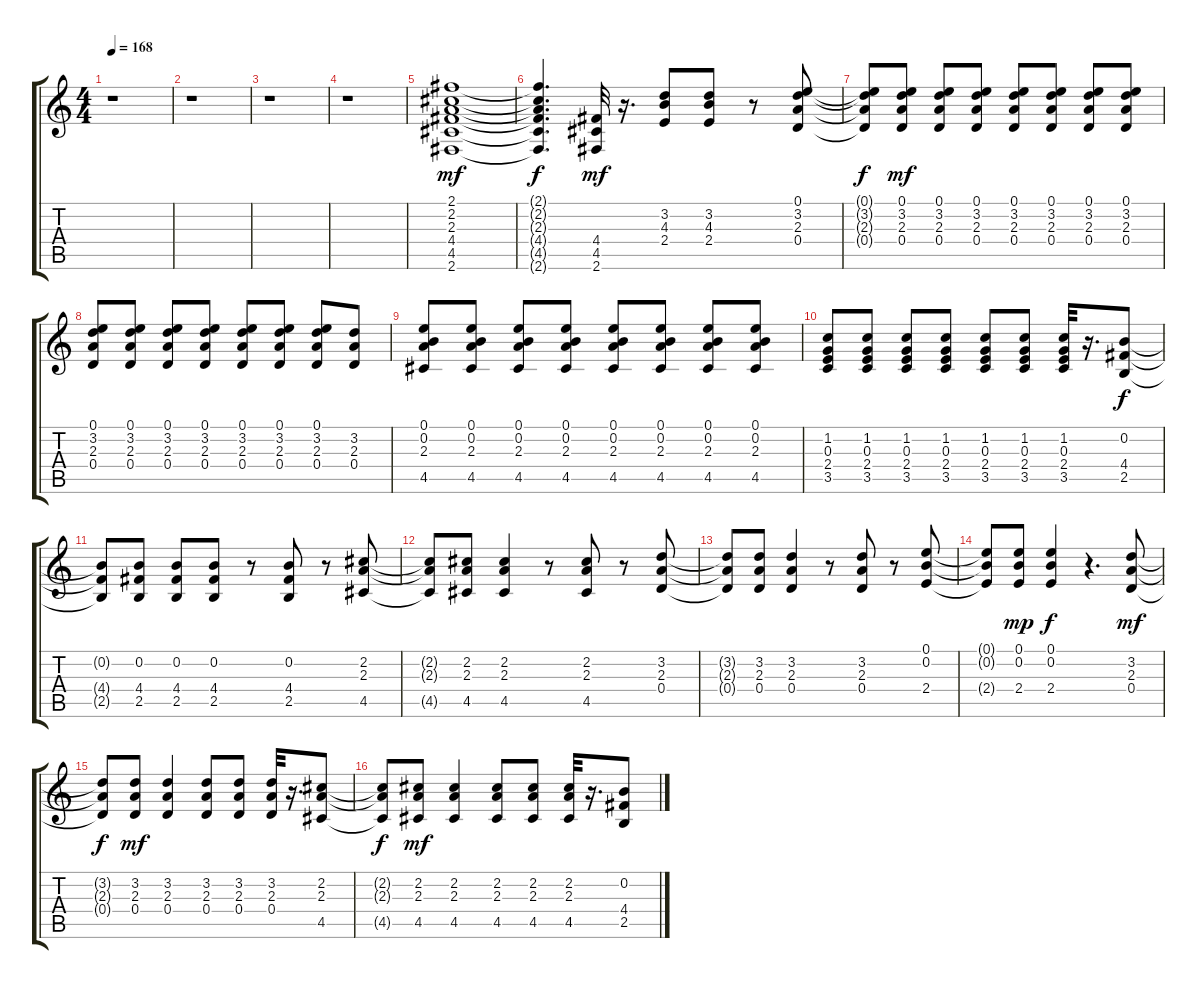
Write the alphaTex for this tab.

\track "" {instrument overdrivenguitar}
\staff {score tabs}
\tuning (E4 B3 G3 D3 A2 E2) {hide}
\ts (4 4)
\tempo 168
\clef g2
\ks c
r.1{dy mf} |
r.1 |
r.1 |
r.1 |
(2.1 2.2 2.3 4.4 4.5 2.6).1 |
(2.1{t} 2.2{t} 2.3{t} 4.4{t} 4.5{t} 2.6{t}).4{d dy f} (4.4 4.5 2.6).32{dy mf} r.16{d} (3.2 4.3 2.4).8 (3.2 4.3 2.4).8 r.8 (0.1 3.2 2.3 0.4).8 |
(0.1{t} 3.2{t} 2.3{t} 0.4{t}).8{dy f} (0.1 3.2 2.3 0.4).8{dy mf} (0.1 3.2 2.3 0.4).8 (0.1 3.2 2.3 0.4).8 (0.1 3.2 2.3 0.4).8 (0.1 3.2 2.3 0.4).8 (0.1 3.2 2.3 0.4).8 (0.1 3.2 2.3 0.4).8 |
(0.1 3.2 2.3 0.4).8 (0.1 3.2 2.3 0.4).8 (0.1 3.2 2.3 0.4).8 (0.1 3.2 2.3 0.4).8 (0.1 3.2 2.3 0.4).8 (0.1 3.2 2.3 0.4).8 (0.1 3.2 2.3 0.4).8 (3.2 2.3 0.4).8 |
(0.1 0.2 2.3 4.5).8 (0.1 0.2 2.3 4.5).8 (0.1 0.2 2.3 4.5).8 (0.1 0.2 2.3 4.5).8 (0.1 0.2 2.3 4.5).8 (0.1 0.2 2.3 4.5).8 (0.1 0.2 2.3 4.5).8 (0.1 0.2 2.3 4.5).8 |
(1.2 0.3 2.4 3.5).8 (1.2 0.3 2.4 3.5).8 (1.2 0.3 2.4 3.5).8 (1.2 0.3 2.4 3.5).8 (1.2 0.3 2.4 3.5).8 (1.2 0.3 2.4 3.5).8 (1.2 0.3 2.4 3.5).32 r.16{d} (0.2 4.4 2.5).8{dy f} |
(0.2{t} 4.4{t} 2.5{t}).8 (0.2 4.4 2.5).8 (0.2 4.4 2.5).8 (0.2 4.4 2.5).8 r.8 (0.2 4.4 2.5).8 r.8 (2.2 2.3 4.5).8 |
(2.2{t} 2.3{t} 4.5{t}).8 (2.2 2.3 4.5).8 (2.2 2.3 4.5).4 r.8 (2.2 2.3 4.5).8 r.8 (3.2 2.3 0.4).8 |
(3.2{t} 2.3{t} 0.4{t}).8 (3.2 2.3 0.4).8 (3.2 2.3 0.4).4 r.8 (3.2 2.3 0.4).8 r.8 (0.1 0.2 2.4).8 |
(0.1{t} 0.2{t} 2.4{t}).8 (0.1 0.2 2.4).8{dy mp} (0.1 0.2 2.4).4{dy f} r.4{d} (3.2 2.3 0.4).8{dy mf} |
(3.2{t} 2.3{t} 0.4{t}).8{dy f} (3.2 2.3 0.4).8{dy mf} (3.2 2.3 0.4).4 (3.2 2.3 0.4).8 (3.2 2.3 0.4).8 (3.2 2.3 0.4).32 r.16{d} (2.2 2.3 4.5).8 |
(2.2{t} 2.3{t} 4.5{t}).8{dy f} (2.2 2.3 4.5).8{dy mf} (2.2 2.3 4.5).4 (2.2 2.3 4.5).8 (2.2 2.3 4.5).8 (2.2 2.3 4.5).32 r.16{d} (0.2 4.4 2.5).8
